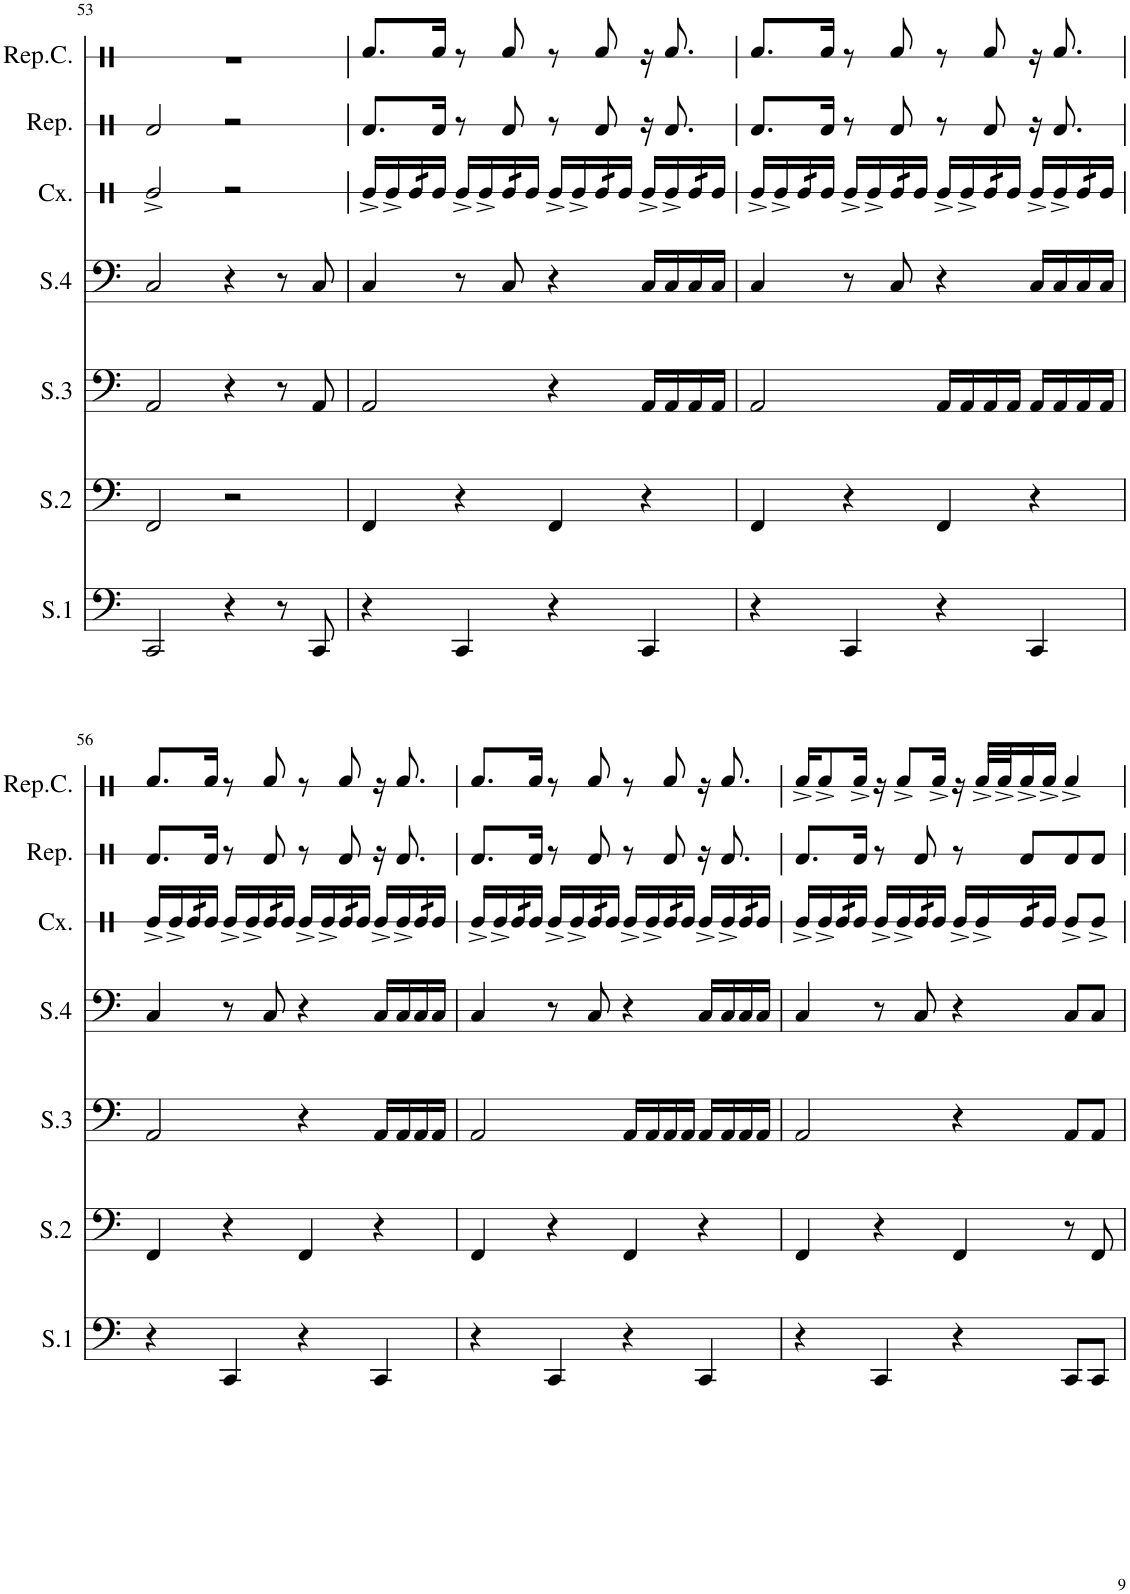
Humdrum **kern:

**kern	**kern	**kern	**kern	**kern	**kern	**kern
*part7	*part6	*part5	*part4	*part3	*part2	*part1
*staff7	*staff6	*staff5	*staff4	*staff3	*staff2	*staff1
*I"Surdo 1	*I"Surdo 2	*I"Surdo 3	*I"Surdo 4	*I"Caixa	*I"Repinique	*I"Repinique Central
*I'S.1	*I'S.2	*I'S.3	*I'S.4	*I'Cx.	*I'Rep.	*I'Rep.C.
!!LO:PB:g=z
*clefF4	*clefF4	*clefF4	*clefF4	*clefX	*clefX	*clefX
*k[]	*k[]	*k[]	*k[]	*k[]	*k[]	*k[]
*M4/4	*M4/4	*M4/4	*M4/4	*M4/4	*M4/4	*M4/4
=53	=53	=53	=53	=53	=53	=53
2CC/	2FF/	2AA/	2C/	2Re^/	2Rd/	1r
4r	2r	4r	4r	2r	2r	.
8r	.	8r	8r	.	.	.
8CC/	.	8AA/	8C/	.	.	.
=54	=54	=54	=54	=54	=54	=54
4r	4FF/	2AA/	4C/	16Re^/LL	8.Rd/L	8.Rf/L
.	.	.	.	16Re^/	.	.
*	*	*	*	*tremolo	*	*
.	.	.	.	32Re/	.	.
.	.	.	.	32Re/	.	.
*	*	*	*	*Xtremolo	*	*
.	.	.	.	16Re/JJ	16Rd/Jk	16Rf/Jk
4CC/	4r	.	8r	16Re^/LL	8r	8r
.	.	.	.	16Re^/	.	.
*	*	*	*	*tremolo	*	*
.	.	.	8C/	32Re/	8Rd/	8Rf/
.	.	.	.	32Re/	.	.
*	*	*	*	*Xtremolo	*	*
.	.	.	.	16Re/JJ	.	.
4r	4FF/	4r	4r	16Re^/LL	8r	8r
.	.	.	.	16Re^/	.	.
*	*	*	*	*tremolo	*	*
.	.	.	.	32Re/	8Rd/	8Rf/
.	.	.	.	32Re/	.	.
*	*	*	*	*Xtremolo	*	*
.	.	.	.	16Re/JJ	.	.
4CC/	4r	16AA/LL	16C/LL	16Re^/LL	16r	16r
.	.	16AA/	16C/	16Re^/	8.Rd/	8.Rf/
*	*	*	*	*tremolo	*	*
.	.	16AA/	16C/	32Re/	.	.
.	.	.	.	32Re/	.	.
*	*	*	*	*Xtremolo	*	*
.	.	16AA/JJ	16C/JJ	16Re/JJ	.	.
=55	=55	=55	=55	=55	=55	=55
4r	4FF/	2AA/	4C/	16Re^/LL	8.Rd/L	8.Rf/L
.	.	.	.	16Re^/	.	.
*	*	*	*	*tremolo	*	*
.	.	.	.	32Re/	.	.
.	.	.	.	32Re/	.	.
*	*	*	*	*Xtremolo	*	*
.	.	.	.	16Re/JJ	16Rd/Jk	16Rf/Jk
4CC/	4r	.	8r	16Re^/LL	8r	8r
.	.	.	.	16Re^/	.	.
*	*	*	*	*tremolo	*	*
.	.	.	8C/	32Re/	8Rd/	8Rf/
.	.	.	.	32Re/	.	.
*	*	*	*	*Xtremolo	*	*
.	.	.	.	16Re/JJ	.	.
4r	4FF/	16AA/LL	4r	16Re^/LL	8r	8r
.	.	16AA/	.	16Re^/	.	.
*	*	*	*	*tremolo	*	*
.	.	16AA/	.	32Re/	8Rd/	8Rf/
.	.	.	.	32Re/	.	.
*	*	*	*	*Xtremolo	*	*
.	.	16AA/JJ	.	16Re/JJ	.	.
4CC/	4r	16AA/LL	16C/LL	16Re^/LL	16r	16r
.	.	16AA/	16C/	16Re^/	8.Rd/	8.Rf/
*	*	*	*	*tremolo	*	*
.	.	16AA/	16C/	32Re/	.	.
.	.	.	.	32Re/	.	.
*	*	*	*	*Xtremolo	*	*
.	.	16AA/JJ	16C/JJ	16Re/JJ	.	.
!!LO:LB:g=z
=56	=56	=56	=56	=56	=56	=56
4r	4FF/	2AA/	4C/	16Re^/LL	8.Rd/L	8.Rf/L
.	.	.	.	16Re^/	.	.
*	*	*	*	*tremolo	*	*
.	.	.	.	32Re/	.	.
.	.	.	.	32Re/	.	.
*	*	*	*	*Xtremolo	*	*
.	.	.	.	16Re/JJ	16Rd/Jk	16Rf/Jk
4CC/	4r	.	8r	16Re^/LL	8r	8r
.	.	.	.	16Re^/	.	.
*	*	*	*	*tremolo	*	*
.	.	.	8C/	32Re/	8Rd/	8Rf/
.	.	.	.	32Re/	.	.
*	*	*	*	*Xtremolo	*	*
.	.	.	.	16Re/JJ	.	.
4r	4FF/	4r	4r	16Re^/LL	8r	8r
.	.	.	.	16Re^/	.	.
*	*	*	*	*tremolo	*	*
.	.	.	.	32Re/	8Rd/	8Rf/
.	.	.	.	32Re/	.	.
*	*	*	*	*Xtremolo	*	*
.	.	.	.	16Re/JJ	.	.
4CC/	4r	16AA/LL	16C/LL	16Re^/LL	16r	16r
.	.	16AA/	16C/	16Re^/	8.Rd/	8.Rf/
*	*	*	*	*tremolo	*	*
.	.	16AA/	16C/	32Re/	.	.
.	.	.	.	32Re/	.	.
*	*	*	*	*Xtremolo	*	*
.	.	16AA/JJ	16C/JJ	16Re/JJ	.	.
=57	=57	=57	=57	=57	=57	=57
4r	4FF/	2AA/	4C/	16Re^/LL	8.Rd/L	8.Rf/L
.	.	.	.	16Re^/	.	.
*	*	*	*	*tremolo	*	*
.	.	.	.	32Re/	.	.
.	.	.	.	32Re/	.	.
*	*	*	*	*Xtremolo	*	*
.	.	.	.	16Re/JJ	16Rd/Jk	16Rf/Jk
4CC/	4r	.	8r	16Re^/LL	8r	8r
.	.	.	.	16Re^/	.	.
*	*	*	*	*tremolo	*	*
.	.	.	8C/	32Re/	8Rd/	8Rf/
.	.	.	.	32Re/	.	.
*	*	*	*	*Xtremolo	*	*
.	.	.	.	16Re/JJ	.	.
4r	4FF/	16AA/LL	4r	16Re^/LL	8r	8r
.	.	16AA/	.	16Re^/	.	.
*	*	*	*	*tremolo	*	*
.	.	16AA/	.	32Re/	8Rd/	8Rf/
.	.	.	.	32Re/	.	.
*	*	*	*	*Xtremolo	*	*
.	.	16AA/JJ	.	16Re/JJ	.	.
4CC/	4r	16AA/LL	16C/LL	16Re^/LL	16r	16r
.	.	16AA/	16C/	16Re^/	8.Rd/	8.Rf/
*	*	*	*	*tremolo	*	*
.	.	16AA/	16C/	32Re/	.	.
.	.	.	.	32Re/	.	.
*	*	*	*	*Xtremolo	*	*
.	.	16AA/JJ	16C/JJ	16Re/JJ	.	.
=58	=58	=58	=58	=58	=58	=58
4r	4FF/	2AA/	4C/	16Re^/LL	8.Rd/L	16Rf^/KL
.	.	.	.	16Re^/	.	8Rf^/
*	*	*	*	*tremolo	*	*
.	.	.	.	32Re/	.	.
.	.	.	.	32Re/	.	.
*	*	*	*	*Xtremolo	*	*
.	.	.	.	16Re/JJ	16Rd/Jk	16Rf^/Jk
4CC/	4r	.	8r	16Re^/LL	8r	16r
.	.	.	.	16Re^/	.	8Rf^/L
*	*	*	*	*tremolo	*	*
.	.	.	8C/	32Re/	8Rd/	.
.	.	.	.	32Re/	.	.
*	*	*	*	*Xtremolo	*	*
.	.	.	.	16Re/JJ	.	16Rf^/Jk
4r	4FF/	4r	4r	16Re^/LL	8r	16r
.	.	.	.	16Re^/	.	32Rf^/LLL
.	.	.	.	.	.	32Rf^/J
*	*	*	*	*tremolo	*	*
.	.	.	.	32Re/	8Rd/L	16Rf^/
.	.	.	.	32Re/	.	.
*	*	*	*	*Xtremolo	*	*
.	.	.	.	16Re/JJ	.	16Rf^/JJ
8CC/L	8r	8AA/L	8C/L	8Re^/L	8Rd/	4Rf^/
8CC/J	8FF/	8AA/J	8C/J	8Re^/J	8Rd/J	.
=	=	=	=	=	=	=
*-	*-	*-	*-	*-	*-	*-
